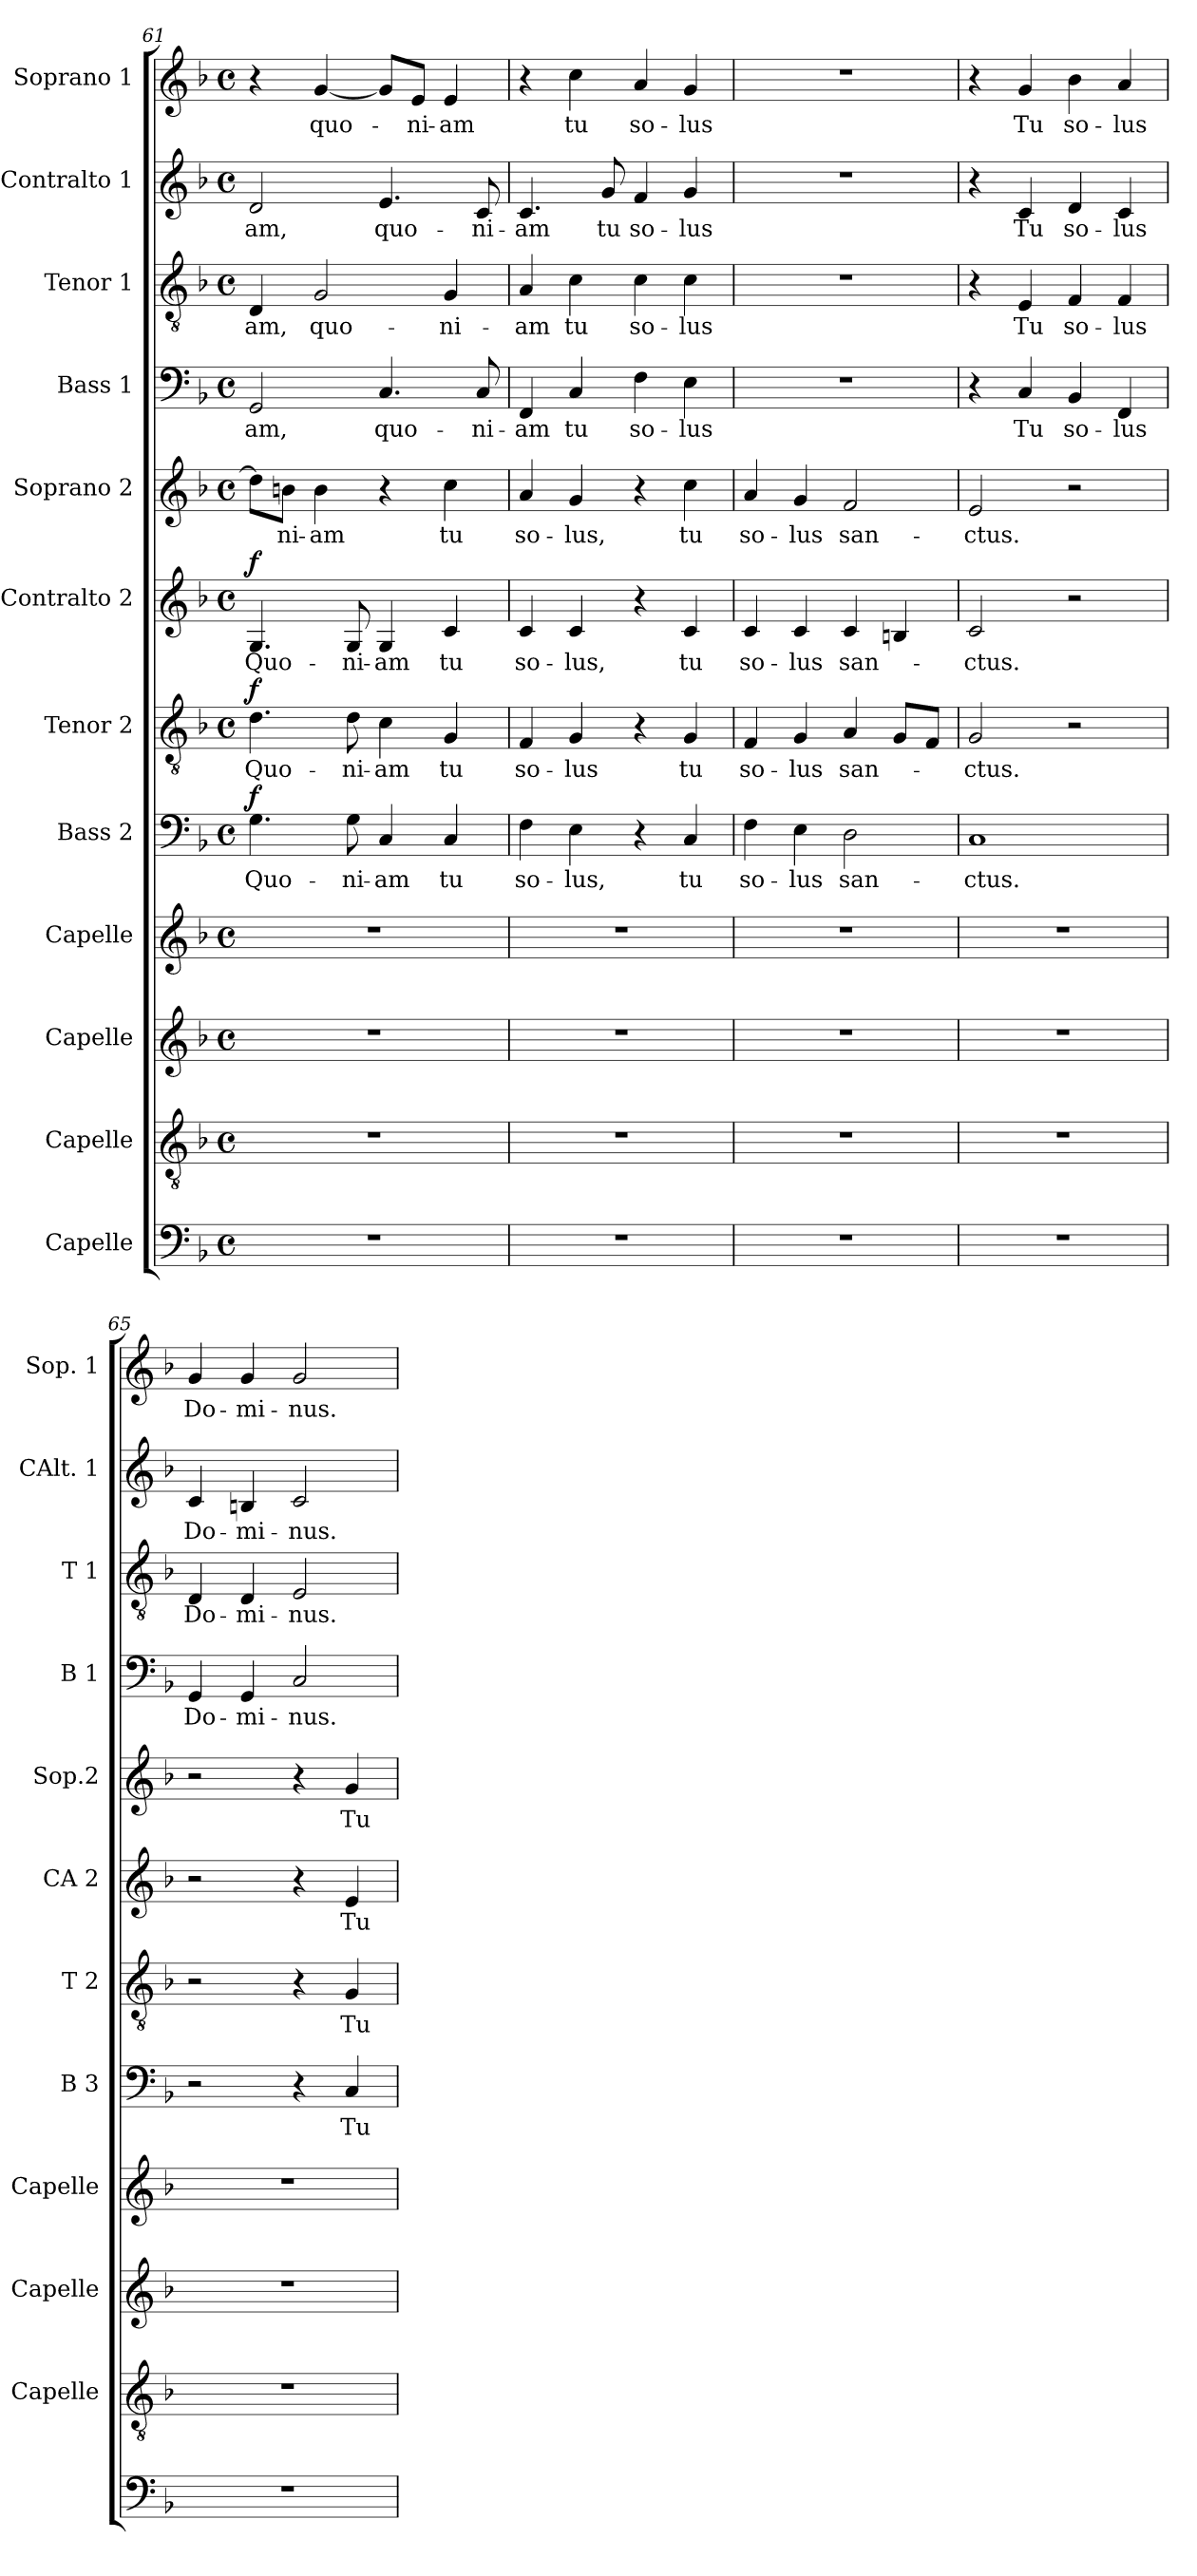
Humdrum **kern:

**kern	**kern	**kern	**kern	**kern	**text	**dynam	**kern	**text	**dynam	**kern	**text	**dynam	**kern	**text	**kern	**text	**kern	**text	**kern	**text	**kern	**text
*part12	*part11	*part10	*part9	*part8	*part8	*part8	*part7	*part7	*part7	*part6	*part6	*part6	*part5	*part5	*part4	*part4	*part3	*part3	*part2	*part2	*part1	*part1
*staff12	*staff11	*staff10	*staff9	*staff8	*staff8	*staff8	*staff7	*staff7	*staff7	*staff6	*staff6	*staff6	*staff5	*staff5	*staff4	*staff4	*staff3	*staff3	*staff2	*staff2	*staff1	*staff1
*I"Capelle	*I"Capelle	*I"Capelle	*I"Capelle	*I"Bass 2	*	*	*I"Tenor 2	*	*	*I"Contralto 2	*	*	*I"Soprano 2	*	*I"Bass 1	*	*I"Tenor 1	*	*I"Contralto 1	*	*I"Soprano 1	*
*	*I'Capelle	*I'Capelle	*I'Capelle	*I'B 3	*	*	*I'T 2	*	*	*I'CA 2	*	*	*I'Sop.2	*	*I'B 1	*	*I'T 1	*	*I'CAlt. 1	*	*I'Sop. 1	*
*clefF4	*clefGv2	*clefG2	*clefG2	*clefF4	*	*	*clefGv2	*	*	*clefG2	*	*	*clefG2	*	*clefF4	*	*clefGv2	*	*clefG2	*	*clefG2	*
*k[b-]	*k[b-]	*k[b-]	*k[b-]	*k[b-]	*	*	*k[b-]	*	*	*k[b-]	*	*	*k[b-]	*	*k[b-]	*	*k[b-]	*	*k[b-]	*	*k[b-]	*
*F:	*F:	*F:	*F:	*F:	*	*	*F:	*	*	*F:	*	*	*F:	*	*F:	*	*F:	*	*F:	*	*F:	*
*M4/4	*M4/4	*M4/4	*M4/4	*M4/4	*	*	*M4/4	*	*	*M4/4	*	*	*M4/4	*	*M4/4	*	*M4/4	*	*M4/4	*	*M4/4	*
*met(c)	*met(c)	*met(c)	*met(c)	*met(c)	*	*	*met(c)	*	*	*met(c)	*	*	*met(c)	*	*met(c)	*	*met(c)	*	*met(c)	*	*met(c)	*
=61	=61	=61	=61	=61	=61	=61	=61	=61	=61	=61	=61	=61	=61	=61	=61	=61	=61	=61	=61	=61	=61	=61
!	!	!	!	!	!	!LO:DY:a	!	!	!LO:DY:a	!	!	!LO:DY:a	!	!	!	!	!	!	!	!	!	!
1r	1r	1r	1r	4.G\	Quo-	f	4.d\	Quo-	f	4.G/	Quo-	f	8dd\L]	.	2GG/	-am,	4D/	-am,	2d/	-am,	4r	.
.	.	.	.	.	.	.	.	.	.	.	.	.	8bn\J	-ni-	.	.	.	.	.	.	.	.
.	.	.	.	.	.	.	.	.	.	.	.	.	4b\	-am	.	.	2G/	quo-	.	.	[4g/	quo-
.	.	.	.	8G\	-ni-	.	8d\	-ni-	.	8G/	-ni-	.	.	.	.	.	.	.	.	.	.	.
.	.	.	.	4C/	-am	.	4c\	-am	.	4G/	-am	.	4r	.	4.C/	quo-	.	.	4.e/	quo-	8g/L]	.
.	.	.	.	.	.	.	.	.	.	.	.	.	.	.	.	.	.	.	.	.	8e/J	-ni-
.	.	.	.	4C/	tu	.	4G/	tu	.	4c/	tu	.	4cc\	tu	.	.	4G/	-ni-	.	.	4e/	-am
.	.	.	.	.	.	.	.	.	.	.	.	.	.	.	8C/	-ni-	.	.	8c/	-ni-	.	.
=62	=62	=62	=62	=62	=62	=62	=62	=62	=62	=62	=62	=62	=62	=62	=62	=62	=62	=62	=62	=62	=62	=62
1r	1r	1r	1r	4F\	so-	.	4F/	so-	.	4c/	so-	.	4a/	so-	4FF/	-am	4A/	-am	4.c/	-am	4r	.
.	.	.	.	4E\	-lus,	.	4G/	-lus	.	4c/	-lus,	.	4g/	-lus,	4C/	tu	4c\	tu	.	.	4cc\	tu
.	.	.	.	.	.	.	.	.	.	.	.	.	.	.	.	.	.	.	8g/	tu	.	.
.	.	.	.	4r	.	.	4r	.	.	4r	.	.	4r	.	4F\	so-	4c\	so-	4f/	so-	4a/	so-
.	.	.	.	4C/	tu	.	4G/	tu	.	4c/	tu	.	4cc\	tu	4E\	-lus	4c\	-lus	4g/	-lus	4g/	-lus
=63	=63	=63	=63	=63	=63	=63	=63	=63	=63	=63	=63	=63	=63	=63	=63	=63	=63	=63	=63	=63	=63	=63
1r	1r	1r	1r	4F\	so-	.	4F/	so-	.	4c/	so-	.	4a/	so-	1r	.	1r	.	1r	.	1r	.
.	.	.	.	4E\	-lus	.	4G/	-lus	.	4c/	-lus	.	4g/	-lus	.	.	.	.	.	.	.	.
.	.	.	.	2D\	san-	.	4A/	san-	.	4c/	san-	.	2f/	san-	.	.	.	.	.	.	.	.
.	.	.	.	.	.	.	8G/L	.	.	4Bn/	.	.	.	.	.	.	.	.	.	.	.	.
.	.	.	.	.	.	.	8F/J	.	.	.	.	.	.	.	.	.	.	.	.	.	.	.
=64	=64	=64	=64	=64	=64	=64	=64	=64	=64	=64	=64	=64	=64	=64	=64	=64	=64	=64	=64	=64	=64	=64
1r	1r	1r	1r	1C	-ctus.	.	2G/	-ctus.	.	2c/	-ctus.	.	2e/	-ctus.	4r	.	4r	.	4r	.	4r	.
.	.	.	.	.	.	.	.	.	.	.	.	.	.	.	4C/	Tu	4E/	Tu	4c/	Tu	4g/	Tu
.	.	.	.	.	.	.	2r	.	.	2r	.	.	2r	.	4BB-/	so-	4F/	so-	4d/	so-	4b-\	so-
.	.	.	.	.	.	.	.	.	.	.	.	.	.	.	4FF/	-lus	4F/	-lus	4c/	-lus	4a/	-lus
=65	=65	=65	=65	=65	=65	=65	=65	=65	=65	=65	=65	=65	=65	=65	=65	=65	=65	=65	=65	=65	=65	=65
1r	1r	1r	1r	2r	.	.	2r	.	.	2r	.	.	2r	.	4GG/	Do-	4D/	Do-	4c/	Do-	4g/	Do-
.	.	.	.	.	.	.	.	.	.	.	.	.	.	.	4GG/	-mi-	4D/	-mi-	4Bn/	-mi-	4g/	-mi-
.	.	.	.	4r	.	.	4r	.	.	4r	.	.	4r	.	2C/	-nus.	2E/	-nus.	2c/	-nus.	2g/	-nus.
.	.	.	.	4C/	Tu	.	4G/	Tu	.	4e/	Tu	.	4g/	Tu	.	.	.	.	.	.	.	.
=	=	=	=	=	=	=	=	=	=	=	=	=	=	=	=	=	=	=	=	=	=	=
*-	*-	*-	*-	*-	*-	*-	*-	*-	*-	*-	*-	*-	*-	*-	*-	*-	*-	*-	*-	*-	*-	*-
